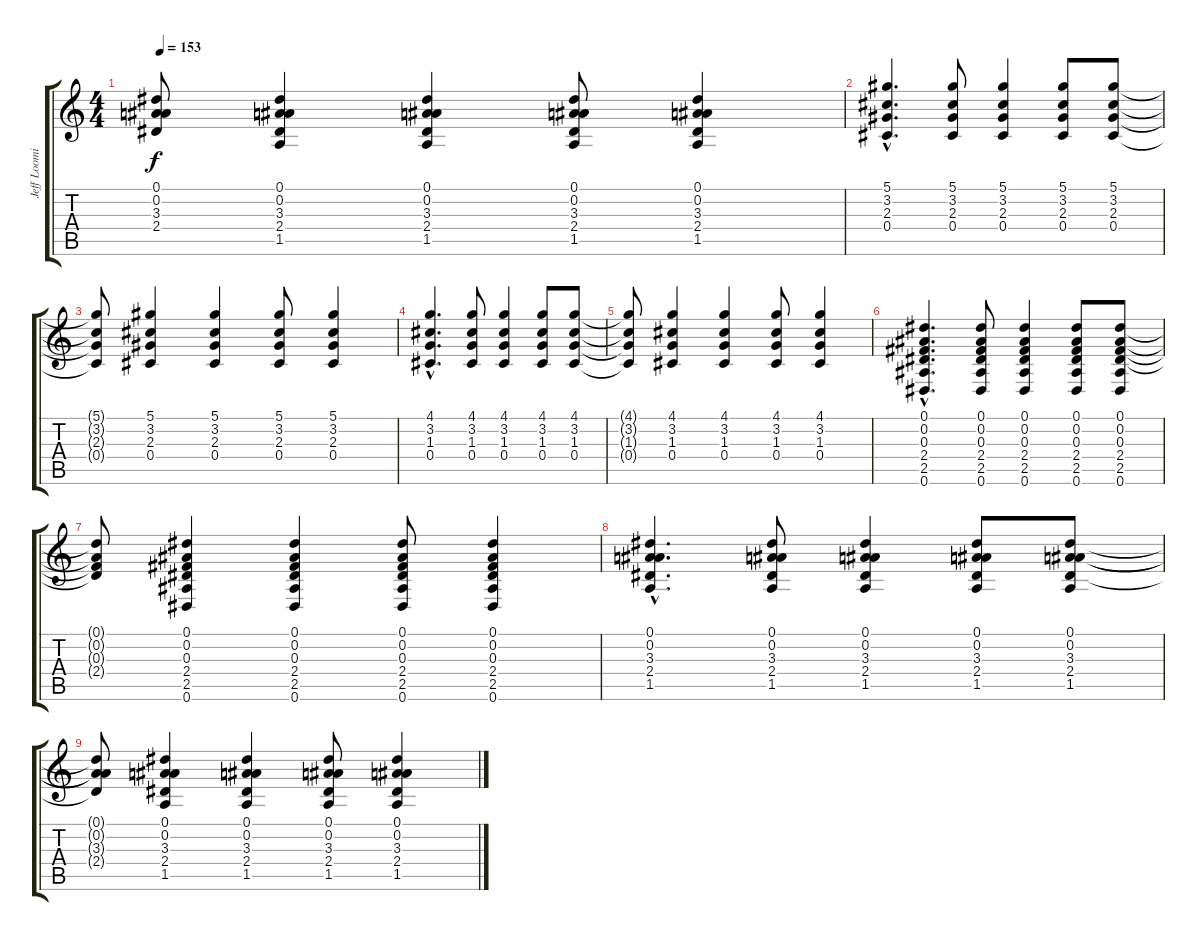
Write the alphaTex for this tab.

\track ("Jeff Loomis" "Jeff Loomi") {instrument acousticguitarsteel}
\staff {score tabs}
\tuning (Eb4 Bb3 Gb3 Db3 Ab2 Eb2) {hide}
\ts (4 4)
\tempo 153
\clef g2
\ks c
(0.1{t} 0.2{t} 3.3{t} 2.4{t}).8{dy f} (0.1 0.2 3.3 2.4 1.5).4 (0.1 0.2 3.3 2.4 1.5).4 (0.1 0.2 3.3 2.4 1.5).8 (0.1 0.2 3.3 2.4 1.5).4 |
(5.1{hac} 3.2{hac} 2.3{hac} 0.4{hac}).4{d} (5.1 3.2 2.3 0.4).8 (5.1 3.2 2.3 0.4).4 (5.1 3.2 2.3 0.4).8 (5.1 3.2 2.3 0.4).8 |
(5.1{t} 3.2{t} 2.3{t} 0.4{t}).8 (5.1 3.2 2.3 0.4).4 (5.1 3.2 2.3 0.4).4 (5.1 3.2 2.3 0.4).8 (5.1 3.2 2.3 0.4).4 |
(4.1{hac} 3.2{hac} 1.3{hac} 0.4{hac}).4{d} (4.1 3.2 1.3 0.4).8 (4.1 3.2 1.3 0.4).4 (4.1 3.2 1.3 0.4).8 (4.1 3.2 1.3 0.4).8 |
(4.1{t} 3.2{t} 1.3{t} 0.4{t}).8 (4.1 3.2 1.3 0.4).4 (4.1 3.2 1.3 0.4).4 (4.1 3.2 1.3 0.4).8 (4.1 3.2 1.3 0.4).4 |
(0.1{hac} 0.2{hac} 0.3{hac} 2.4{hac} 2.5{hac} 0.6{hac}).4{d} (0.1 0.2 0.3 2.4 2.5 0.6).8 (0.1 0.2 0.3 2.4 2.5 0.6).4 (0.1 0.2 0.3 2.4 2.5 0.6).8 (0.1 0.2 0.3 2.4 2.5 0.6).8 |
(0.1{t} 0.2{t} 0.3{t} 2.4{t}).8 (0.1 0.2 0.3 2.4 2.5 0.6).4 (0.1 0.2 0.3 2.4 2.5 0.6).4 (0.1 0.2 0.3 2.4 2.5 0.6).8 (0.1 0.2 0.3 2.4 2.5 0.6).4 |
(0.1{hac} 0.2{hac} 3.3{hac} 2.4{hac} 1.5{hac}).4{d} (0.1 0.2 3.3 2.4 1.5).8 (0.1 0.2 3.3 2.4 1.5).4 (0.1 0.2 3.3 2.4 1.5).8 (0.1 0.2 3.3 2.4 1.5).8 |
(0.1{t} 0.2{t} 3.3{t} 2.4{t}).8 (0.1 0.2 3.3 2.4 1.5).4 (0.1 0.2 3.3 2.4 1.5).4 (0.1 0.2 3.3 2.4 1.5).8 (0.1 0.2 3.3 2.4 1.5).4
